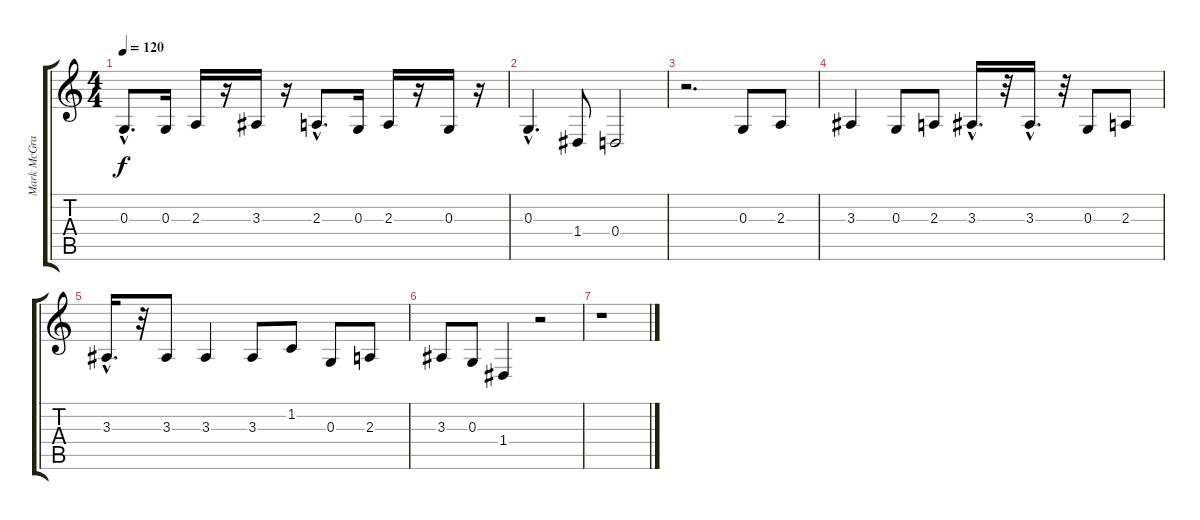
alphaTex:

\track ("Mark McGrath - Voice" "Mark McGra") {instrument lead3calliope}
\staff {score tabs}
\tuning (E4 B3 G3 D3 A2 E2) {hide}
\ts (4 4)
\tempo 120
\clef g2
\ks c
0.3{hac}.8{d dy f} 0.3.16 2.3.16 r.16 3.3.16 r.16 2.3{hac}.8{d} 0.3.16 2.3.16 r.16 0.3.16 r.16 |
0.3{hac}.4{d} 1.4.8 0.4.2 |
r.2{d} 0.3.8 2.3.8 |
3.3.4{volume 8} 0.3.8 2.3.8 3.3{hac}.16{d} r.32 3.3{hac}.16{d} r.32 0.3.8 2.3.8 |
3.3{hac}.16{d} r.32 3.3.8 3.3.4 3.3.8 1.2.8 0.3.8 2.3.8 |
3.3.8{volume 0} 0.3.8 1.4.4 r.2 |
r.1
